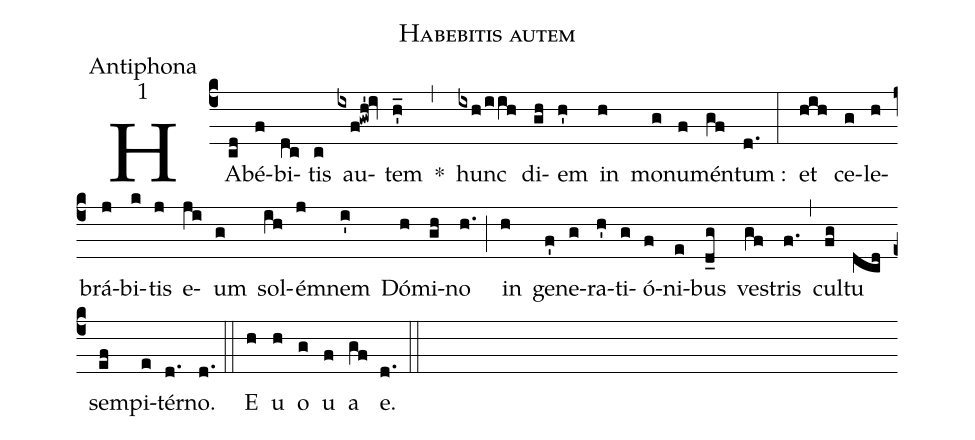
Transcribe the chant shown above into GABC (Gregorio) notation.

name:Habebitis autem;
office-part:Antiphona;
mode:1;
%%
(c4) HA(cd)bé(f)bi(dc)tis(c) au(ixf!gwh'!iv)tem(h'_) *(,) hunc(ixh/iih) di(gh)em(h') in(h) mo(g)nu(f)mén(gf)tum :(d.) (:) et(hih) ce(g)le(h)brá(j)bi(k)tis(j) e(ji)um(g) sol(ih)é(j)mnem(i') Dó(h)mi(gh)no(h.) (;) in(h) ge(f')ne(g)ra(h')ti(g)ó(f)ni(e)bus(d_g) ve(gf)stris(f.) (,) cul(fg)tu(dcd) sem(ef)pi(e)tér(d.)no.(d.) (::) <eu>E(h) u(h) o(g) u(f) a(gf) e.</eu>(d.) (::)
